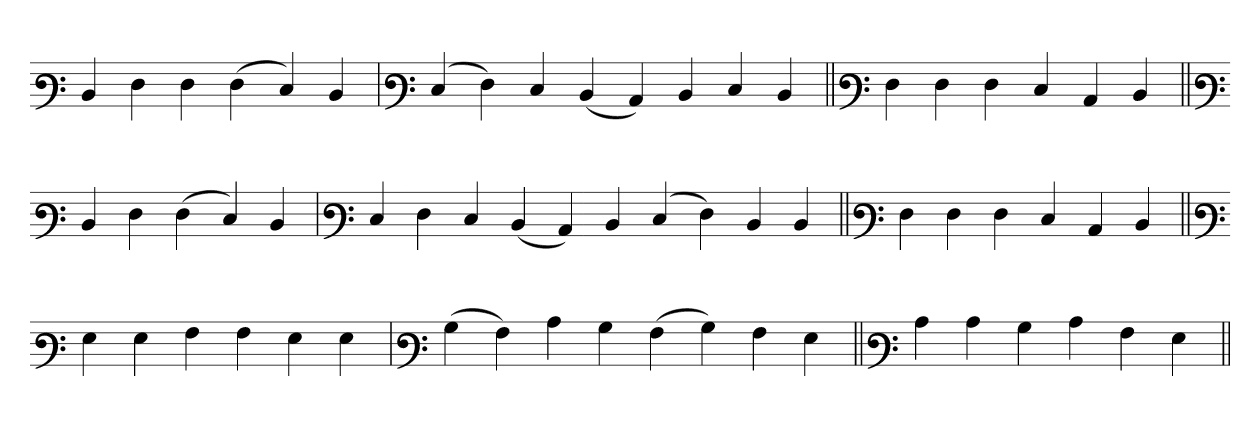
**kern
*part1
*staff1
*clefF3
=
4D
4F
4F
(4F
4E)
4D
=`
*clefF3
(4E
4F)
4E
(4D
4C)
4D
4E
4D
=||
*clefF3
4F
4F
4F
4E
4C
4D
=||
*clefF3
4D
4F
(4F
4E)
4D
=`
*clefF3
4E
4F
4E
(4D
4C)
4D
(4E
4F)
4D
4D
=||
*clefF3
4F
4F
4F
4E
4C
4D
=||
*clefF3
4G
4G
4A
4A
4G
4G
=`
*clefF3
(4B
4A)
4c
4B
(4A
4B)
4A
4G
=||
*clefF3
4c
4c
4B
4c
4A
4G
=||
*-
